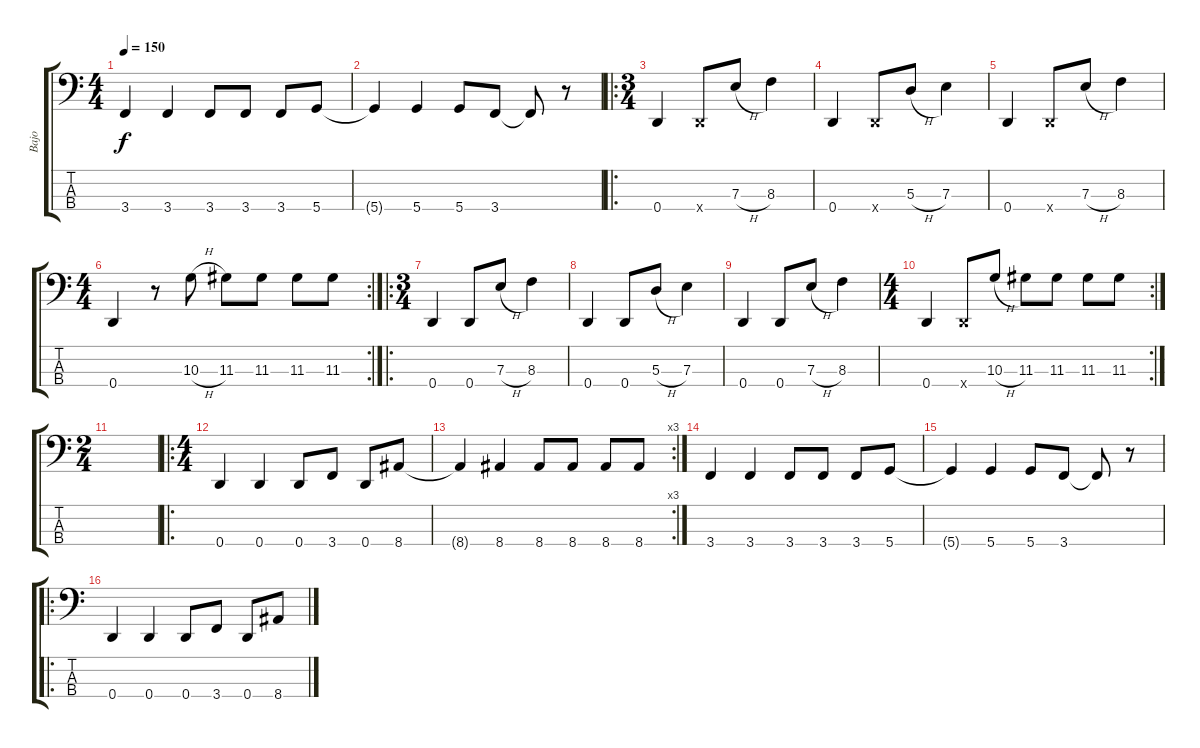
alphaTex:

\track ("Bajo" "Bajo") {instrument electricbassfinger}
\staff {score tabs}
\tuning (G2 D2 A1 D1) {hide}
\ts (4 4)
\tempo 150
\clef f4
\ks c
3.4.4{dy f} 3.4.4 3.4.8 3.4.8 3.4.8 5.4.8 |
5.4{t}.4 5.4.4 5.4.8 3.4.8 3.4{t}.8 r.8 |
\ro
\ts (3 4)
0.4.4 0.4{x}.8 7.3{h}.8 8.3.4 |
0.4.4 0.4{x}.8 5.3{h}.8 7.3.4 |
0.4.4 0.4{x}.8 7.3{h}.8 8.3.4 |
\rc 2
\ts (4 4)
0.4.4 r.8 10.3{h}.8 11.3.8 11.3.8 11.3.8 11.3.8 |
\ro
\ts (3 4)
0.4.4 0.4.8 7.3{h}.8 8.3.4 |
0.4.4 0.4.8 5.3{h}.8 7.3.4 |
0.4.4 0.4.8 7.3{h}.8 8.3.4 |
\rc 2
\ts (4 4)
0.4.4 0.4{x}.8 10.3{h}.8 11.3.8 11.3.8 11.3.8 11.3.8 |
\ts (2 4)
|
\ro
\ts (4 4)
0.4.4 0.4.4 0.4.8 3.4.8 0.4.8 8.4.8 |
\rc 3
8.4{t}.4 8.4.4 8.4.8 8.4.8 8.4.8 8.4.8 |
3.4.4 3.4.4 3.4.8 3.4.8 3.4.8 5.4.8 |
5.4{t}.4 5.4.4 5.4.8 3.4.8 3.4{t}.8 r.8 |
\ro
0.4.4 0.4.4 0.4.8 3.4.8 0.4.8 8.4.8
